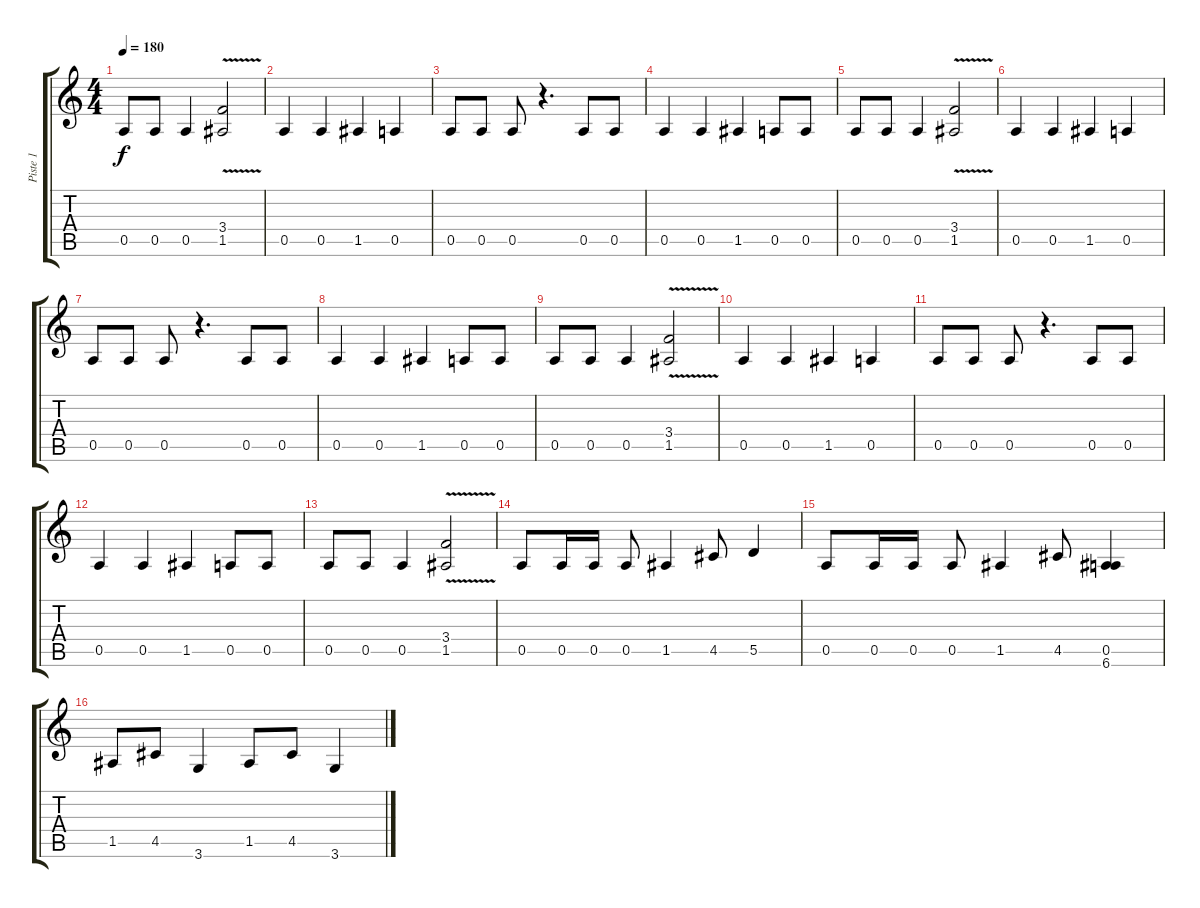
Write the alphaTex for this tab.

\track ("Piste 1" "Piste 1") {instrument distortionguitar}
\staff {score tabs}
\tuning (E4 B3 G3 D3 A2 E2) {hide}
\ts (4 4)
\tempo 180
\clef g2
\ks c
0.5.8{dy f} 0.5.8 0.5.4 (3.4{v} 1.5).2 |
0.5.4 0.5.4 1.5.4 0.5.4 |
0.5.8 0.5.8 0.5.8 r.4{d} 0.5.8 0.5.8 |
0.5.4 0.5.4 1.5.4 0.5.8 0.5.8 |
0.5.8 0.5.8 0.5.4 (3.4{v} 1.5).2 |
0.5.4 0.5.4 1.5.4 0.5.4 |
0.5.8 0.5.8 0.5.8 r.4{d} 0.5.8 0.5.8 |
0.5.4 0.5.4 1.5.4 0.5.8 0.5.8 |
0.5.8 0.5.8 0.5.4 (3.4{v} 1.5).2 |
0.5.4 0.5.4 1.5.4 0.5.4 |
0.5.8 0.5.8 0.5.8 r.4{d} 0.5.8 0.5.8 |
0.5.4 0.5.4 1.5.4 0.5.8 0.5.8 |
0.5.8 0.5.8 0.5.4 (3.4{v} 1.5).2 |
0.5.8{volume 12} 0.5.16 0.5.16 0.5.8 1.5.4 4.5.8 5.5.4 |
0.5.8 0.5.16 0.5.16 0.5.8 1.5.4 4.5.8 (0.5 6.6).4 |
1.5.8 4.5.8 3.6.4 1.5.8 4.5.8 3.6.4
